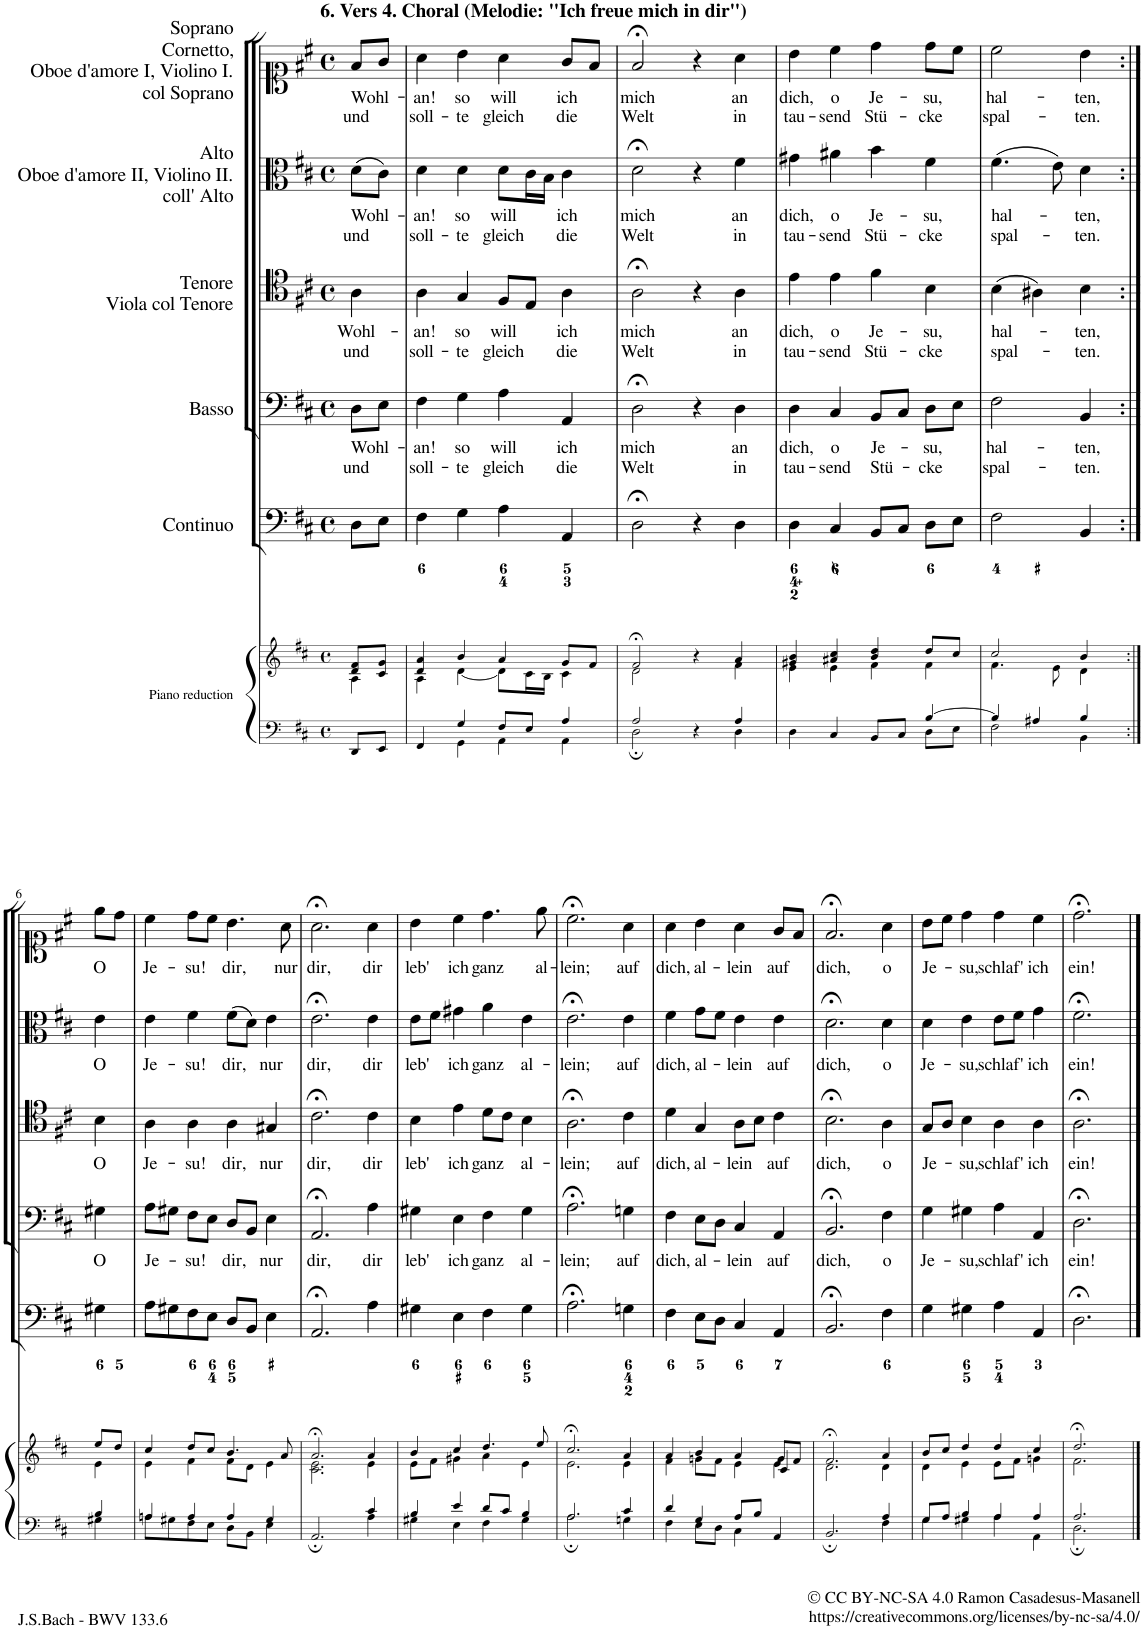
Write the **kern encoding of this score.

**kern	**kern	**kern	**kern	**text	**text	**kern	**text	**text	**kern	**text	**text	**kern	**text	**text
*part6	*part6	*part5	*part4	*part4	*part4	*part3	*part3	*part3	*part2	*part2	*part2	*part1	*part1	*part1
*staff7	*staff6	*staff5	*staff4	*staff4	*staff4	*staff3	*staff3	*staff3	*staff2	*staff2	*staff2	*staff1	*staff1	*staff1
*I"Piano reduction	*	*I"Continuo	*I"Basso	*	*	*I"Tenore Viola col Tenore	*	*	*I"Alto Oboe d'amore II, Violino II.  coll' Alto	*	*	*I"Soprano Cornetto, Oboe d'amore I, Violino I.  col Soprano	*	*
*I'Pno	*	*	*	*	*	*	*	*	*	*	*	*	*	*
*stria5	*stria5	*	*	*	*	*	*	*	*	*	*	*	*	*
*clefF4	*clefG2	*clefF4	*clefF4	*	*	*clefC4	*	*	*clefC3	*	*	*clefC1	*	*
*k[f#c#]	*k[f#c#]	*k[f#c#]	*k[f#c#]	*	*	*k[f#c#]	*	*	*k[f#c#]	*	*	*k[f#c#]	*	*
*M4/4	*M4/4	*M4/4	*M4/4	*	*	*M4/4	*	*	*M4/4	*	*	*M4/4	*	*
*met(c)	*met(c)	*met(c)	*met(c)	*	*	*met(c)	*	*	*met(c)	*	*	*met(c)	*	*
=1	=1	=1	=1	=1	=1	=1	=1	=1	=1	=1	=1	=1	=1	=1
*	*^	*	*	*	*	*	*	*	*	*	*	*	*	*
!	!	!	!	!	!	!	!	!	!	!	!	!	!LO:TX:a:B:t=6. Vers 4. Choral (Melodie&colon; "Ich freue mich in dir")	!	!
!	!	!	!	!	!LO:LY:b	!LO:LY:b	!	!LO:LY:b	!LO:LY:b	!	!LO:LY:b	!LO:LY:b	!	!LO:LY:b	!LO:LY:b
8DD/L	8d/ 8f#/L	4A\	8D\L	8D\L	Wohl-	und	4A\	Wohl-	und	(8d\L	Wohl-	und	8f#/L	Wohl-	und
8EE/J	8c#/ 8g/J	.	8E\J	8E\J	.	.	.	.	.	8c#\J)	.	.	8g/J	.	.
=2	=2	=2	=2	=2	=2	=2	=2	=2	=2	=2	=2	=2	=2	=2	=2
*^	*	*	*	*	*	*	*	*	*	*	*	*	*	*	*
!	!	!	!	!	!	!LO:LY:b	!LO:LY:b	!	!LO:LY:b	!LO:LY:b	!	!LO:LY:b	!LO:LY:b	!	!LO:LY:b	!LO:LY:b
4ryy	4FF#/	4d/ 4a/	4A\	4F#\	4F#\	-an!	soll-	4A\	-an!	soll-	4d\	-an!	soll-	4a\	-an!	soll-
!	!	!	!	!	!	!LO:LY:b	!LO:LY:b	!	!LO:LY:b	!LO:LY:b	!	!LO:LY:b	!LO:LY:b	!	!LO:LY:b	!LO:LY:b
4G/	4GG\	4b/	[4d\	4G\	4G\	so	-te	4G/	so	-te	4d\	so	-te	4b\	so	-te
!	!	!	!	!	!	!LO:LY:b	!LO:LY:b	!	!LO:LY:b	!LO:LY:b	!	!LO:LY:b	!LO:LY:b	!	!LO:LY:b	!LO:LY:b
8F#/L	4AA\	4a/	8d\L]	4A\	4A\	will	gleich	8F#/L	will	gleich	8d\L	will	gleich	4a\	will	gleich
8E/J	.	.	16c#\L	.	.	.	.	8E/J	.	.	16c#\L	.	.	.	.	.
.	.	.	16B\JJ	.	.	.	.	.	.	.	16B\JJ	.	.	.	.	.
!	!	!	!	!	!	!LO:LY:b	!LO:LY:b	!	!LO:LY:b	!LO:LY:b	!	!LO:LY:b	!LO:LY:b	!	!LO:LY:b	!LO:LY:b
4A/	4AA\	8g/L	4c#\	4AA/	4AA/	ich	die	4A\	ich	die	4c#\	ich	die	8g/L	ich	die
.	.	8f#/J	.	.	.	.	.	.	.	.	.	.	.	8f#/J	.	.
=3	=3	=3	=3	=3	=3	=3	=3	=3	=3	=3	=3	=3	=3	=3	=3	=3
!	!	!	!	!	!	!LO:LY:b	!LO:LY:b	!	!LO:LY:b	!LO:LY:b	!	!LO:LY:b	!LO:LY:b	!	!LO:LY:b	!LO:LY:b
2A/	2D;\	2f#;</	2d\	2D;<\	2D;<\	mich	Welt	2A;<\	mich	Welt	2d;<\	mich	Welt	2f#;</	mich	Welt
4r	4ryy	4r	4ryy	4r	4r	.	.	4r	.	.	4r	.	.	4r	.	.
!	!	!	!	!	!	!LO:LY:b	!LO:LY:b	!	!LO:LY:b	!LO:LY:b	!	!LO:LY:b	!LO:LY:b	!	!LO:LY:b	!LO:LY:b
4A/	4D\	4a/	4f#\	4D\	4D\	an	in	4A\	an	in	4f#\	an	in	4a\	an	in
=4	=4	=4	=4	=4	=4	=4	=4	=4	=4	=4	=4	=4	=4	=4	=4	=4
!	!	!	!	!	!	!LO:LY:b	!LO:LY:b	!	!LO:LY:b	!LO:LY:b	!	!LO:LY:b	!LO:LY:b	!	!LO:LY:b	!LO:LY:b
4D\	2.ryy	4g#X/ 4b/	4e\	4D\	4D\	dich,	tau-	4e\	dich,	tau-	4g#X\	dich,	tau-	4b\	dich,	tau-
!	!	!	!	!	!	!LO:LY:b	!LO:LY:b	!	!LO:LY:b	!LO:LY:b	!	!LO:LY:b	!LO:LY:b	!	!LO:LY:b	!LO:LY:b
4C#/	.	4a#X/ 4cc#/	4e\	4C#/	4C#/	o	-send	4e\	o	-send	4a#X\	o	-send	4cc#\	o	-send
!	!	!	!	!	!	!LO:LY:b	!LO:LY:b	!	!LO:LY:b	!LO:LY:b	!	!LO:LY:b	!LO:LY:b	!	!LO:LY:b	!LO:LY:b
8BB/L	.	4b/ 4dd/	4f#\	8BB/L	8BB/L	Je-	Stü-	4f#\	Je-	Stü-	4b\	Je-	Stü-	4dd\	Je-	Stü-
8C#/J	.	.	.	8C#/J	8C#/J	.	.	.	.	.	.	.	.	.	.	.
!	!	!	!	!	!	!LO:LY:b	!LO:LY:b	!	!LO:LY:b	!LO:LY:b	!	!LO:LY:b	!LO:LY:b	!	!LO:LY:b	!LO:LY:b
[4B/	8D\L	8dd/L	4f#\	8D\L	8D\L	-su,	-cke	4B\	-su,	-cke	4f#\	-su,	-cke	8dd\L	-su,	-cke
.	8E\J	8cc#/J	.	8E\J	8E\J	.	.	.	.	.	.	.	.	8cc#\J	.	.
=5	=5	=5	=5	=5	=5	=5	=5	=5	=5	=5	=5	=5	=5	=5	=5	=5
!	!	!	!	!	!	!LO:LY:b	!LO:LY:b	!	!LO:LY:b	!LO:LY:b	!	!LO:LY:b	!LO:LY:b	!	!LO:LY:b	!LO:LY:b
4B/]	2F#\	2cc#/	4.f#\	2F#\	2F#\	hal-	spal-	(4B\	hal-	spal-	(4.f#\	hal-	spal-	2cc#\	hal-	spal-
4A#X/	.	.	.	.	.	.	.	4A#X\)	.	.	.	.	.	.	.	.
.	.	.	8e\	.	.	.	.	.	.	.	8e\)	.	.	.	.	.
!	!	!	!	!	!	!LO:LY:b	!LO:LY:b	!	!LO:LY:b	!LO:LY:b	!	!LO:LY:b	!LO:LY:b	!	!LO:LY:b	!LO:LY:b
4B/	4BB\	4b/	4d\	4BB/	4BB/	-ten,	-ten.	4B\	-ten,	-ten.	4d\	-ten,	-ten.	4b\	-ten,	-ten.
!!LO:LB:g=z
=6:|!	=6:|!	=6:|!	=6:|!	=6:|!	=6:|!	=6:|!	=6:|!	=6:|!	=6:|!	=6:|!	=6:|!	=6:|!	=6:|!	=6:|!	=6:|!	=6:|!
!	!	!	!	!	!	!LO:LY:b	!	!	!LO:LY:b	!	!	!LO:LY:b	!	!	!LO:LY:b	!
4B/	4G#X\	8ee/L	4e\	4G#X\	4G#X\	O	.	4B\	O	.	4e\	O	.	8ee\L	O	.
.	.	8dd/J	.	.	.	.	.	.	.	.	.	.	.	8dd\J	.	.
=7	=7	=7	=7	=7	=7	=7	=7	=7	=7	=7	=7	=7	=7	=7	=7	=7
!	!	!	!	!	!	!LO:LY:b	!	!	!LO:LY:b	!	!	!LO:LY:b	!	!	!LO:LY:b	!
4An/	8A\L	4cc#/	4e\	8A\L	8A\L	Je-	.	4A\	Je-	.	4e\	Je-	.	4cc#\	Je-	.
.	8G#X\	.	.	8G#X\	8G#X\J	.	.	.	.	.	.	.	.	.	.	.
!	!	!	!	!	!	!LO:LY:b	!	!	!LO:LY:b	!	!	!LO:LY:b	!	!	!LO:LY:b	!
4A/	8F#\	8dd/L	4f#\	8F#\	8F#\L	-su!	.	4A\	-su!	.	4f#\	-su!	.	8dd\L	-su!	.
.	8E\J	8cc#/J	.	8E\J	8E\J	.	.	.	.	.	.	.	.	8cc#\J	.	.
!	!	!	!	!	!	!LO:LY:b	!	!	!LO:LY:b	!	!	!LO:LY:b	!	!	!LO:LY:b	!
4A/	8D\L	4.b/	8f#\L	8D/L	8D/L	dir,	.	4A\	dir,	.	(8f#\L	dir,	.	4.b\	dir,	.
.	8BB\J	.	8d\J	8BB/J	8BB/J	.	.	.	.	.	8d\J)	.	.	.	.	.
!	!	!	!	!	!	!LO:LY:b	!	!	!LO:LY:b	!	!	!LO:LY:b	!	!	!	!
4G#/	4E\	.	4e\	4E\	4E\	nur	.	4G#X/	nur	.	4e\	nur	.	.	.	.
!	!	!	!	!	!	!	!	!	!	!	!	!	!	!	!LO:LY:b	!
.	.	8a/	.	.	.	.	.	.	.	.	.	.	.	8a\	nur	.
=8	=8	=8	=8	=8	=8	=8	=8	=8	=8	=8	=8	=8	=8	=8	=8	=8
!	!	!	!	!	!	!LO:LY:b	!	!	!LO:LY:b	!	!	!LO:LY:b	!	!	!LO:LY:b	!
2.AA;/	2.ryy	2.a;</	2.c#\ 2.e\	2.AA;</	2.AA;</	dir,	.	2.c#;<\	dir,	.	2.e;<\	dir,	.	2.a;<\	dir,	.
!	!	!	!	!	!	!LO:LY:b	!	!	!LO:LY:b	!	!	!LO:LY:b	!	!	!LO:LY:b	!
4c#/	4A\	4a/	4e\	4A\	4A\	dir	.	4c#\	dir	.	4e\	dir	.	4a\	dir	.
=9	=9	=9	=9	=9	=9	=9	=9	=9	=9	=9	=9	=9	=9	=9	=9	=9
!	!	!	!	!	!	!LO:LY:b	!	!	!LO:LY:b	!	!	!LO:LY:b	!	!	!LO:LY:b	!
4B/	4G#X\	4b/	8e\L	4G#X\	4G#X\	leb'	.	4B\	leb'	.	8e\L	leb'	.	4b\	leb'	.
.	.	.	8f#\J	.	.	.	.	.	.	.	8f#\J	.	.	.	.	.
!	!	!	!	!	!	!LO:LY:b	!	!	!LO:LY:b	!	!	!LO:LY:b	!	!	!LO:LY:b	!
4e/	4E\	4cc#/	4g#X\	4E\	4E\	ich	.	4e\	ich	.	4g#X\	ich	.	4cc#\	ich	.
!	!	!	!	!	!	!LO:LY:b	!	!	!LO:LY:b	!	!	!LO:LY:b	!	!	!LO:LY:b	!
8d/L	4F#\	4.dd/	4a\	4F#\	4F#\	ganz	.	8d\L	ganz	.	4a\	ganz	.	4.dd\	ganz	.
8c#/J	.	.	.	.	.	.	.	8c#\J	.	.	.	.	.	.	.	.
!	!	!	!	!	!	!LO:LY:b	!	!	!LO:LY:b	!	!	!LO:LY:b	!	!	!	!
4B/	4G#\	.	4e\	4G#\	4G#\	al-	.	4B\	al-	.	4e\	al-	.	.	.	.
!	!	!	!	!	!	!	!	!	!	!	!	!	!	!	!LO:LY:b	!
.	.	8ee/	.	.	.	.	.	.	.	.	.	.	.	8ee\	al-	.
=10	=10	=10	=10	=10	=10	=10	=10	=10	=10	=10	=10	=10	=10	=10	=10	=10
!	!	!	!	!	!	!LO:LY:b	!	!	!LO:LY:b	!	!	!LO:LY:b	!	!	!LO:LY:b	!
2.A/	2.A;\	2.cc#;</	2.e\	2.A;<\	2.A;<\	-lein;	.	2.A;<\	-lein;	.	2.e;<\	-lein;	.	2.cc#;<\	-lein;	.
!	!	!	!	!	!	!LO:LY:b	!	!	!LO:LY:b	!	!	!LO:LY:b	!	!	!LO:LY:b	!
4c#/	4Gn\	4a/	4e\	4Gn\	4Gn\	auf	.	4c#\	auf	.	4e\	auf	.	4a\	auf	.
=11	=11	=11	=11	=11	=11	=11	=11	=11	=11	=11	=11	=11	=11	=11	=11	=11
*	*	*	*^	*	*	*	*	*	*	*	*	*	*	*	*	*
!	!	!	!	!	!	!	!LO:LY:b	!	!	!LO:LY:b	!	!	!LO:LY:b	!	!	!LO:LY:b	!
4d/	4F#\	4a/	4f#\	2.ryy	4F#\	4F#\	dich,	.	4d\	dich,	.	4f#\	dich,	.	4a\	dich,	.
!	!	!	!	!	!	!	!LO:LY:b	!	!	!LO:LY:b	!	!	!LO:LY:b	!	!	!LO:LY:b	!
4G/	8E\L	4b/	8gn\L	.	8E\L	8E\L	al-	.	4G/	al-	.	8g\L	al-	.	4b\	al-	.
.	8D\J	.	8f#\J	.	8D\J	8D\J	.	.	.	.	.	8f#\J	.	.	.	.	.
!	!	!	!	!	!	!	!LO:LY:b	!	!	!LO:LY:b	!	!	!LO:LY:b	!	!	!LO:LY:b	!
8A/L	4C#\	4a/	4e\	.	4C#/	4C#/	-lein	.	8A\L	-lein	.	4e\	-lein	.	4a\	-lein	.
8B/J	.	.	.	.	.	.	.	.	8B\J	.	.	.	.	.	.	.	.
!	!	!	!	!	!	!	!LO:LY:b	!	!	!LO:LY:b	!	!	!LO:LY:b	!	!	!LO:LY:b	!
4ryy	4AA/	8g/L	4e\	4c#/	4AA/	4AA/	auf	.	4c#\	auf	.	4e\	auf	.	8g/L	auf	.
.	.	8f#/J	.	.	.	.	.	.	.	.	.	.	.	.	8f#/J	.	.
*	*	*	*v	*v	*	*	*	*	*	*	*	*	*	*	*	*	*
=12	=12	=12	=12	=12	=12	=12	=12	=12	=12	=12	=12	=12	=12	=12	=12	=12
!	!	!	!	!	!	!LO:LY:b	!	!	!LO:LY:b	!	!	!LO:LY:b	!	!	!LO:LY:b	!
2.BB;/	2.ryy	2.f#;</	2.d\	2.BB;</	2.BB;</	dich,	.	2.B;<\	dich,	.	2.d;<\	dich,	.	2.f#;</	dich,	.
!	!	!	!	!	!	!LO:LY:b	!	!	!LO:LY:b	!	!	!LO:LY:b	!	!	!LO:LY:b	!
4A/	4F#\	4a/	4d\	4F#\	4F#\	o	.	4A\	o	.	4d\	o	.	4a\	o	.
=13	=13	=13	=13	=13	=13	=13	=13	=13	=13	=13	=13	=13	=13	=13	=13	=13
!	!	!	!	!	!	!LO:LY:b	!	!	!LO:LY:b	!	!	!LO:LY:b	!	!	!LO:LY:b	!
8G/L	4G\	8b/L	4d\	4G\	4G\	Je-	.	8G/L	Je-	.	4d\	Je-	.	8b\L	Je-	.
8A/J	.	8cc#/J	.	.	.	.	.	8A/J	.	.	.	.	.	8cc#\J	.	.
!	!	!	!	!	!	!LO:LY:b	!	!	!LO:LY:b	!	!	!LO:LY:b	!	!	!LO:LY:b	!
4B/	4G#X\	4dd/	4e\	4G#X\	4G#X\	-su,	.	4B\	-su,	.	4e\	-su,	.	4dd\	-su,	.
!	!	!	!	!	!	!LO:LY:b	!	!	!LO:LY:b	!	!	!LO:LY:b	!	!	!LO:LY:b	!
4A/	4A\	4dd/	8e\L	4A\	4A\	schlaf'	.	4A\	schlaf'	.	8e\L	schlaf'	.	4dd\	schlaf'	.
.	.	.	8f#\J	.	.	.	.	.	.	.	8f#\J	.	.	.	.	.
!	!	!	!	!	!	!LO:LY:b	!	!	!LO:LY:b	!	!	!LO:LY:b	!	!	!LO:LY:b	!
4A/	4AA\	4cc#/	4gn\	4AA/	4AA/	ich	.	4A\	ich	.	4g\	ich	.	4cc#\	ich	.
=14	=14	=14	=14	=14	=14	=14	=14	=14	=14	=14	=14	=14	=14	=14	=14	=14
!	!	!	!	!	!	!LO:LY:b	!	!	!LO:LY:b	!	!	!LO:LY:b	!	!	!LO:LY:b	!
2.A/	2.D;\	2.dd;</	2.f#\	2.D;<\	2.D;<\	ein!	.	2.A;<\	ein!	.	2.f#;<\	ein!	.	2.dd;<\	ein!	.
*v	*v	*	*	*	*	*	*	*	*	*	*	*	*	*	*	*
*	*v	*v	*	*	*	*	*	*	*	*	*	*	*	*	*
==	==	==	==	==	==	==	==	==	==	==	==	==	==	==
*-	*-	*-	*-	*-	*-	*-	*-	*-	*-	*-	*-	*-	*-	*-
